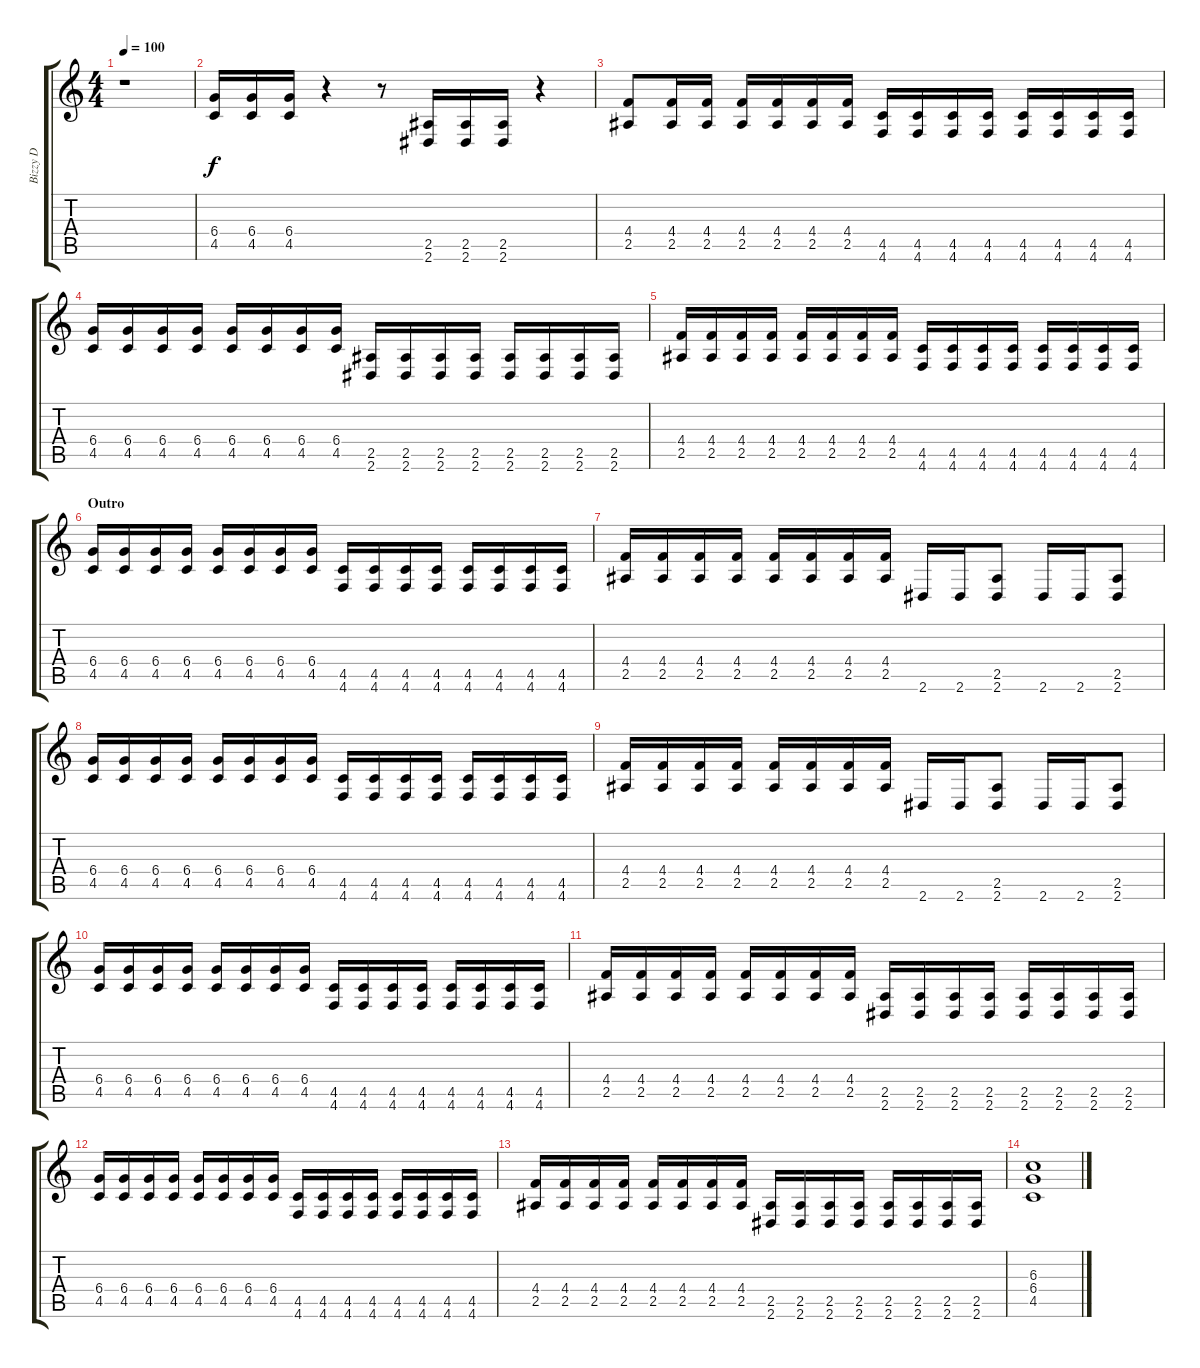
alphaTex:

\track ("Bizzy D" "Bizzy D") {instrument distortionguitar}
\staff {score tabs}
\tuning (Eb4 Bb3 Gb3 Db3 Ab2 Db2) {hide}
\ts (4 4)
\tempo 100
\clef g2
\ks c
r.1{dy f} |
(6.4 4.5).16 (6.4 4.5).16 (6.4 4.5).16 r.4 r.8 (2.5 2.6).16 (2.5 2.6).16 (2.5 2.6).16 r.4 |
(4.4 2.5).8 (4.4 2.5).16 (4.4 2.5).16 (4.4 2.5).16 (4.4 2.5).16 (4.4 2.5).16 (4.4 2.5).16 (4.5 4.6).16 (4.5 4.6).16 (4.5 4.6).16 (4.5 4.6).16 (4.5 4.6).16 (4.5 4.6).16 (4.5 4.6).16 (4.5 4.6).16 |
(6.4 4.5).16 (6.4 4.5).16 (6.4 4.5).16 (6.4 4.5).16 (6.4 4.5).16 (6.4 4.5).16 (6.4 4.5).16 (6.4 4.5).16 (2.5 2.6).16 (2.5 2.6).16 (2.5 2.6).16 (2.5 2.6).16 (2.5 2.6).16 (2.5 2.6).16 (2.5 2.6).16 (2.5 2.6).16 |
(4.4 2.5).16 (4.4 2.5).16 (4.4 2.5).16 (4.4 2.5).16 (4.4 2.5).16 (4.4 2.5).16 (4.4 2.5).16 (4.4 2.5).16 (4.5 4.6).16 (4.5 4.6).16 (4.5 4.6).16 (4.5 4.6).16 (4.5 4.6).16 (4.5 4.6).16 (4.5 4.6).16 (4.5 4.6).16 |
\section ("" "Outro")
(6.4 4.5).16 (6.4 4.5).16 (6.4 4.5).16 (6.4 4.5).16 (6.4 4.5).16 (6.4 4.5).16 (6.4 4.5).16 (6.4 4.5).16 (4.5 4.6).16 (4.5 4.6).16 (4.5 4.6).16 (4.5 4.6).16 (4.5 4.6).16 (4.5 4.6).16 (4.5 4.6).16 (4.5 4.6).16 |
(4.4 2.5).16 (4.4 2.5).16 (4.4 2.5).16 (4.4 2.5).16 (4.4 2.5).16 (4.4 2.5).16 (4.4 2.5).16 (4.4 2.5).16 2.6.16 2.6.16 (2.5 2.6).8 2.6.16 2.6.16 (2.5 2.6).8 |
(6.4 4.5).16 (6.4 4.5).16 (6.4 4.5).16 (6.4 4.5).16 (6.4 4.5).16 (6.4 4.5).16 (6.4 4.5).16 (6.4 4.5).16 (4.5 4.6).16 (4.5 4.6).16 (4.5 4.6).16 (4.5 4.6).16 (4.5 4.6).16 (4.5 4.6).16 (4.5 4.6).16 (4.5 4.6).16 |
(4.4 2.5).16 (4.4 2.5).16 (4.4 2.5).16 (4.4 2.5).16 (4.4 2.5).16 (4.4 2.5).16 (4.4 2.5).16 (4.4 2.5).16 2.6.16 2.6.16 (2.5 2.6).8 2.6.16 2.6.16 (2.5 2.6).8 |
(6.4 4.5).16 (6.4 4.5).16 (6.4 4.5).16 (6.4 4.5).16 (6.4 4.5).16 (6.4 4.5).16 (6.4 4.5).16 (6.4 4.5).16 (4.5 4.6).16 (4.5 4.6).16 (4.5 4.6).16 (4.5 4.6).16 (4.5 4.6).16 (4.5 4.6).16 (4.5 4.6).16 (4.5 4.6).16 |
(4.4 2.5).16 (4.4 2.5).16 (4.4 2.5).16 (4.4 2.5).16 (4.4 2.5).16 (4.4 2.5).16 (4.4 2.5).16 (4.4 2.5).16 (2.5 2.6).16 (2.5 2.6).16 (2.5 2.6).16 (2.5 2.6).16 (2.5 2.6).16 (2.5 2.6).16 (2.5 2.6).16 (2.5 2.6).16 |
(6.4 4.5).16 (6.4 4.5).16 (6.4 4.5).16 (6.4 4.5).16 (6.4 4.5).16 (6.4 4.5).16 (6.4 4.5).16 (6.4 4.5).16 (4.5 4.6).16 (4.5 4.6).16 (4.5 4.6).16 (4.5 4.6).16 (4.5 4.6).16 (4.5 4.6).16 (4.5 4.6).16 (4.5 4.6).16 |
(4.4 2.5).16 (4.4 2.5).16 (4.4 2.5).16 (4.4 2.5).16 (4.4 2.5).16 (4.4 2.5).16 (4.4 2.5).16 (4.4 2.5).16 (2.5 2.6).16 (2.5 2.6).16 (2.5 2.6).16 (2.5 2.6).16 (2.5 2.6).16 (2.5 2.6).16 (2.5 2.6).16 (2.5 2.6).16 |
(6.3 6.4 4.5).1
